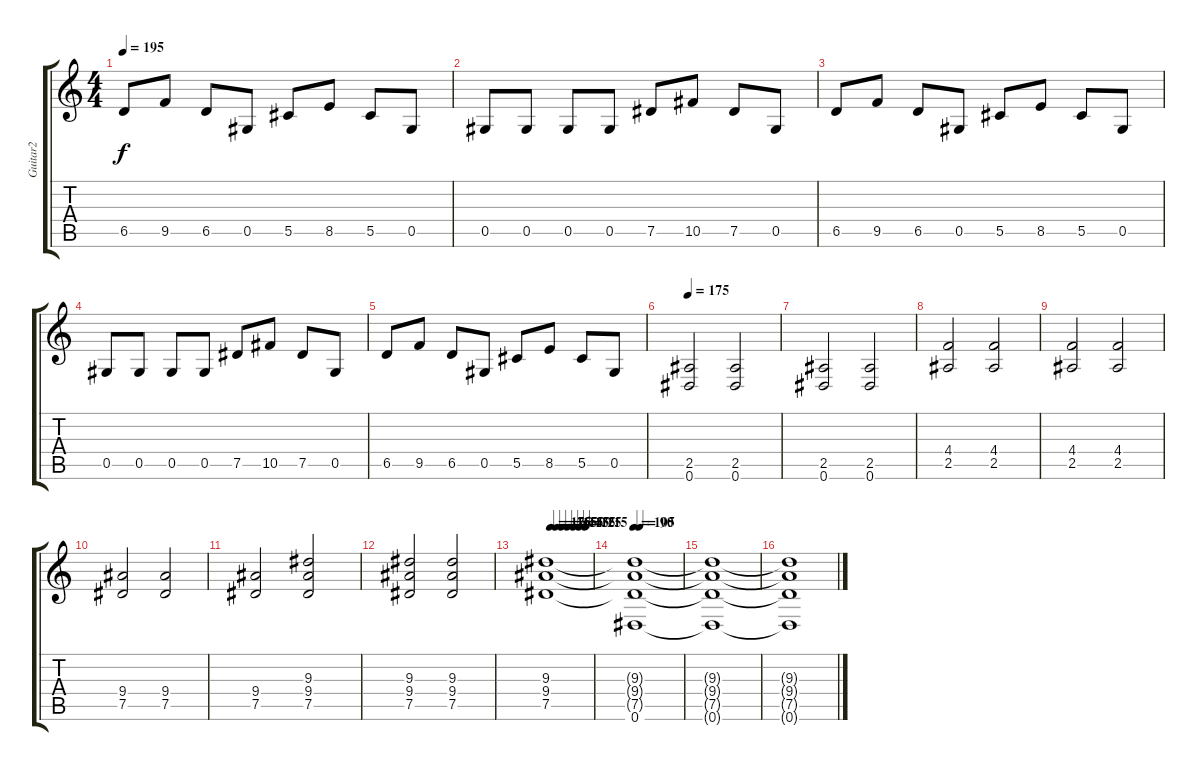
\track ("Guitar2" "Guitar2") {instrument overdrivenguitar}
\staff {score tabs}
\tuning (Eb4 Bb3 Gb3 Db3 Ab2 Eb2) {hide}
\ts (4 4)
\tempo 195
\clef g2
\ks c
6.5.8{dy f} 9.5.8 6.5.8 0.5.8 5.5.8 8.5.8 5.5.8 0.5.8 |
0.5.8 0.5.8 0.5.8 0.5.8 7.5.8 10.5.8 7.5.8 0.5.8 |
6.5.8 9.5.8 6.5.8 0.5.8 5.5.8 8.5.8 5.5.8 0.5.8 |
0.5.8 0.5.8 0.5.8 0.5.8 7.5.8 10.5.8 7.5.8 0.5.8 |
6.5.8 9.5.8 6.5.8 0.5.8 5.5.8 8.5.8 5.5.8 0.5.8 |
\tempo 175
(2.5 0.6).2 (2.5 0.6).2 |
(2.5 0.6).2 (2.5 0.6).2 |
(4.4 2.5).2 (4.4 2.5).2 |
(4.4 2.5).2 (4.4 2.5).2 |
(9.4 7.5).2 (9.4 7.5).2 |
(9.4 7.5).2 (9.3 9.4 7.5).2 |
(9.3 9.4 7.5).2 (9.3 9.4 7.5).2 |
\tempo (175 0.125)
\tempo (165 0.25)
\tempo (155 0.375)
\tempo (145 0.5)
\tempo (135 0.625)
\tempo (125 0.75)
\tempo (115 0.875)
(9.3 9.4 7.5).1 |
\tempo 105
\tempo (90 0.125)
(9.3{t} 9.4{t} 7.5{t} 0.6).1 |
(9.3{t} 9.4{t} 7.5{t} 0.6{t}).1 |
(9.3{t} 9.4{t} 7.5{t} 0.6{t}).1{volume 10}
